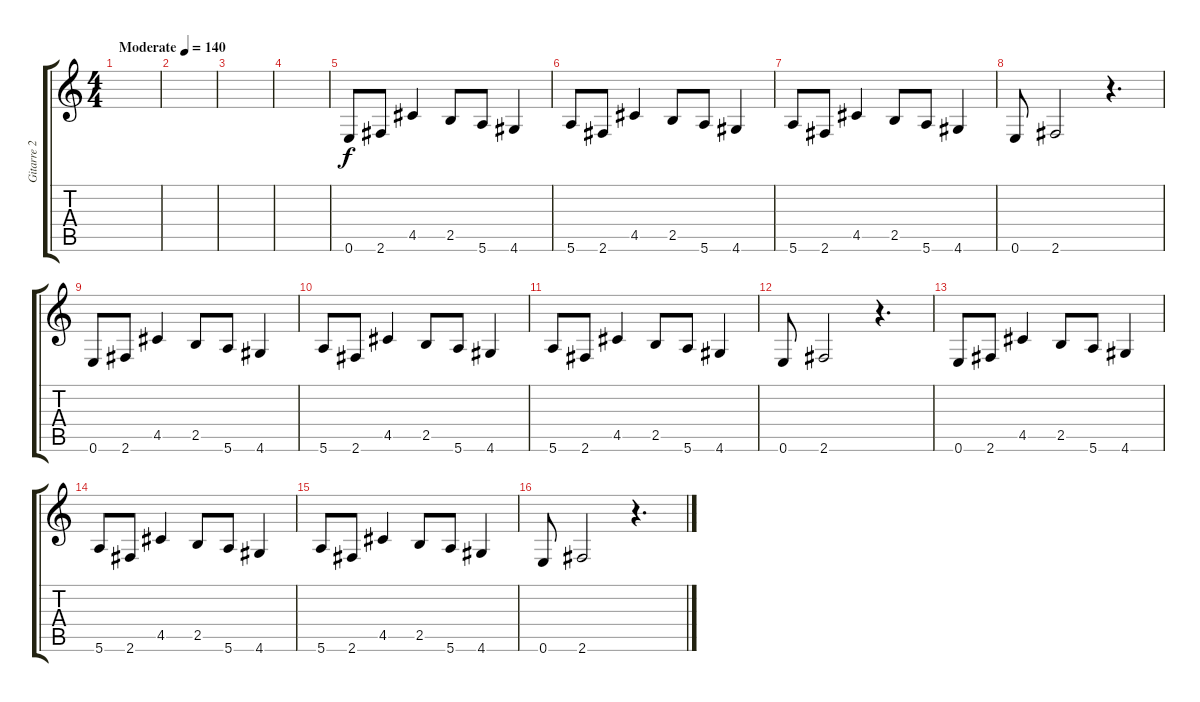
\track ("Gitarre 2" "Gitarre 2") {instrument distortionguitar}
\staff {score tabs}
\tuning (E4 B3 G3 D3 A2 E2) {hide}
\ts (4 4)
\tempo (140 "Moderate")
\clef g2
\ks c
|
|
|
|
0.6.8 2.6.8 4.5.4 2.5.8 5.6.8 4.6.4 |
5.6.8 2.6.8 4.5.4 2.5.8 5.6.8 4.6.4 |
5.6.8 2.6.8 4.5.4 2.5.8 5.6.8 4.6.4 |
0.6.8 2.6.2 r.4{d} |
0.6.8 2.6.8 4.5.4 2.5.8 5.6.8 4.6.4 |
5.6.8 2.6.8 4.5.4 2.5.8 5.6.8 4.6.4 |
5.6.8 2.6.8 4.5.4 2.5.8 5.6.8 4.6.4 |
0.6.8 2.6.2 r.4{d} |
0.6.8 2.6.8 4.5.4 2.5.8 5.6.8 4.6.4 |
5.6.8 2.6.8 4.5.4 2.5.8 5.6.8 4.6.4 |
5.6.8 2.6.8 4.5.4 2.5.8 5.6.8 4.6.4 |
0.6.8 2.6.2 r.4{d}
